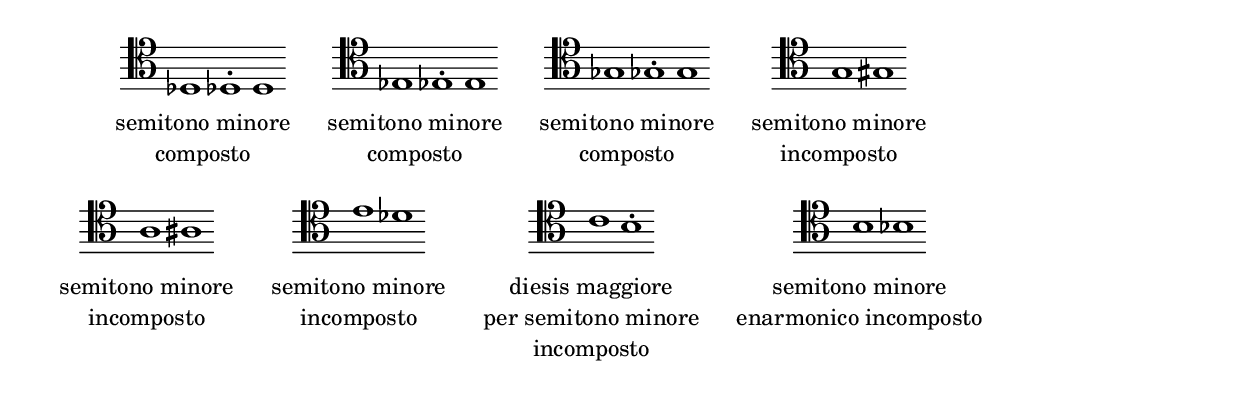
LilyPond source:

\version "2.22.2"

% Auto generated file

\header {
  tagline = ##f
}

dot = {
   \once \override Script.add-stem-support = ##f
   \once \override Script.toward-stem-shift = 0
   \once \override Script.skyline-horizontal-padding = 0
   \once \override Script.direction = 1
   \once \override Script.font-size = 1
}

\markup {
  \center-column {
    \line {
      \center-align
      \fontsize#3 { \concat { \normal-text ""} }
    }
    \null
    \line {
      \center-column {

        \line {
          \score {
            <<
              \new Staff \with { instrumentName = ""} {
                \override Staff.TimeSignature.stencil = ##f
                \override Staff.NoteHead.style = #'baroque
                \accidentalStyle Score.forget
                \cadenzaOn
                \clef "tenor" des1 
                \dot des1-. 
                d1 
                \cadenzaOff
              }
            >>
            \layout {
              \context {
                \Score
                \override SpacingSpanner.common-shortest-duration = #(ly:make-moment 1)
              }
            }
          }
        }
        \null
        \line {
          \left-align {  \normal-text "semitono minore" }
        }
        \line {
          \left-align {  \normal-text "composto" }
        }

      }
      \hspace #3 
      \center-column {

        \line {
          \score {
            <<
              \new Staff \with { instrumentName = ""} {
                \override Staff.TimeSignature.stencil = ##f
                \override Staff.NoteHead.style = #'baroque
                \accidentalStyle Score.forget
                \cadenzaOn
                \clef "tenor" es1 
                \dot es1-. 
                e1 
                \cadenzaOff
              }
            >>
            \layout {
              \context {
                \Score
                \override SpacingSpanner.common-shortest-duration = #(ly:make-moment 1)
              }
            }
          }
        }
        \null
        \line {
          \left-align {  \normal-text "semitono minore" }
        }
        \line {
          \left-align {  \normal-text "composto" }
        }

      }
      \hspace #3 
      \center-column {

        \line {
          \score {
            <<
              \new Staff \with { instrumentName = ""} {
                \override Staff.TimeSignature.stencil = ##f
                \override Staff.NoteHead.style = #'baroque
                \accidentalStyle Score.forget
                \cadenzaOn
                \clef "tenor" ges1 
                \dot ges1-. 
                g1 
                \cadenzaOff
              }
            >>
            \layout {
              \context {
                \Score
                \override SpacingSpanner.common-shortest-duration = #(ly:make-moment 1)
              }
            }
          }
        }
        \null
        \line {
          \left-align {  \normal-text "semitono minore" }
        }
        \line {
          \left-align {  \normal-text "composto" }
        }

      }
      \hspace #3 
      \center-column {

        \line {
          \score {
            <<
              \new Staff \with { instrumentName = ""} {
                \override Staff.TimeSignature.stencil = ##f
                \override Staff.NoteHead.style = #'baroque
                \accidentalStyle Score.forget
                \cadenzaOn
                \clef "tenor" g1 
                gis1 
                \cadenzaOff
              }
            >>
            \layout {
              \context {
                \Score
                \override SpacingSpanner.common-shortest-duration = #(ly:make-moment 1)
              }
            }
          }
        }
        \null
        \line {
          \left-align {  \normal-text "semitono minore" }
        }
        \line {
          \left-align {  \normal-text "incomposto" }
        }

      }
      \hspace #3 
    }
    \null
    \null
    \line {      \center-column {

        \line {
          \score {
            <<
              \new Staff \with { instrumentName = ""} {
                \override Staff.TimeSignature.stencil = ##f
                \override Staff.NoteHead.style = #'baroque
                \accidentalStyle Score.forget
                \cadenzaOn
                \clef "tenor" a1 
                ais1 
                \cadenzaOff
              }
            >>
            \layout {
              \context {
                \Score
                \override SpacingSpanner.common-shortest-duration = #(ly:make-moment 1)
              }
            }
          }
        }
        \null
        \line {
          \left-align {  \normal-text "semitono minore" }
        }
        \line {
          \left-align {  \normal-text "incomposto" }
        }

      }
      \hspace #3 
      \center-column {

        \line {
          \score {
            <<
              \new Staff \with { instrumentName = ""} {
                \override Staff.TimeSignature.stencil = ##f
                \override Staff.NoteHead.style = #'baroque
                \accidentalStyle Score.forget
                \cadenzaOn
                \clef "tenor" e'1 
                des'1 
                \cadenzaOff
              }
            >>
            \layout {
              \context {
                \Score
                \override SpacingSpanner.common-shortest-duration = #(ly:make-moment 1)
              }
            }
          }
        }
        \null
        \line {
          \left-align {  \normal-text "semitono minore" }
        }
        \line {
          \left-align {  \normal-text "incomposto" }
        }

      }
      \hspace #3 
      \center-column {

        \line {
          \score {
            <<
              \new Staff \with { instrumentName = ""} {
                \override Staff.TimeSignature.stencil = ##f
                \override Staff.NoteHead.style = #'baroque
                \accidentalStyle Score.forget
                \cadenzaOn
                \clef "tenor" c'1 
                \dot b1-. 
                \cadenzaOff
              }
            >>
            \layout {
              \context {
                \Score
                \override SpacingSpanner.common-shortest-duration = #(ly:make-moment 1)
              }
            }
          }
        }
        \null
        \line {
          \left-align {  \normal-text "diesis maggiore" }
        }
        \line {
          \left-align {  \normal-text "per semitono minore" }
        }
        \line {
          \left-align {  \normal-text "incomposto" }
        }

      }
      \hspace #3 
      \center-column {

        \line {
          \score {
            <<
              \new Staff \with { instrumentName = ""} {
                \override Staff.TimeSignature.stencil = ##f
                \override Staff.NoteHead.style = #'baroque
                \accidentalStyle Score.forget
                \cadenzaOn
                \clef "tenor" b1 
                bes1 
                \cadenzaOff
              }
            >>
            \layout {
              \context {
                \Score
                \override SpacingSpanner.common-shortest-duration = #(ly:make-moment 1)
              }
            }
          }
        }
        \null
        \line {
          \left-align {  \normal-text "semitono minore" }
        }
        \line {
          \left-align {  \normal-text "enarmonico incomposto" }
        }

      }
      \hspace #3 

    }
  }
}